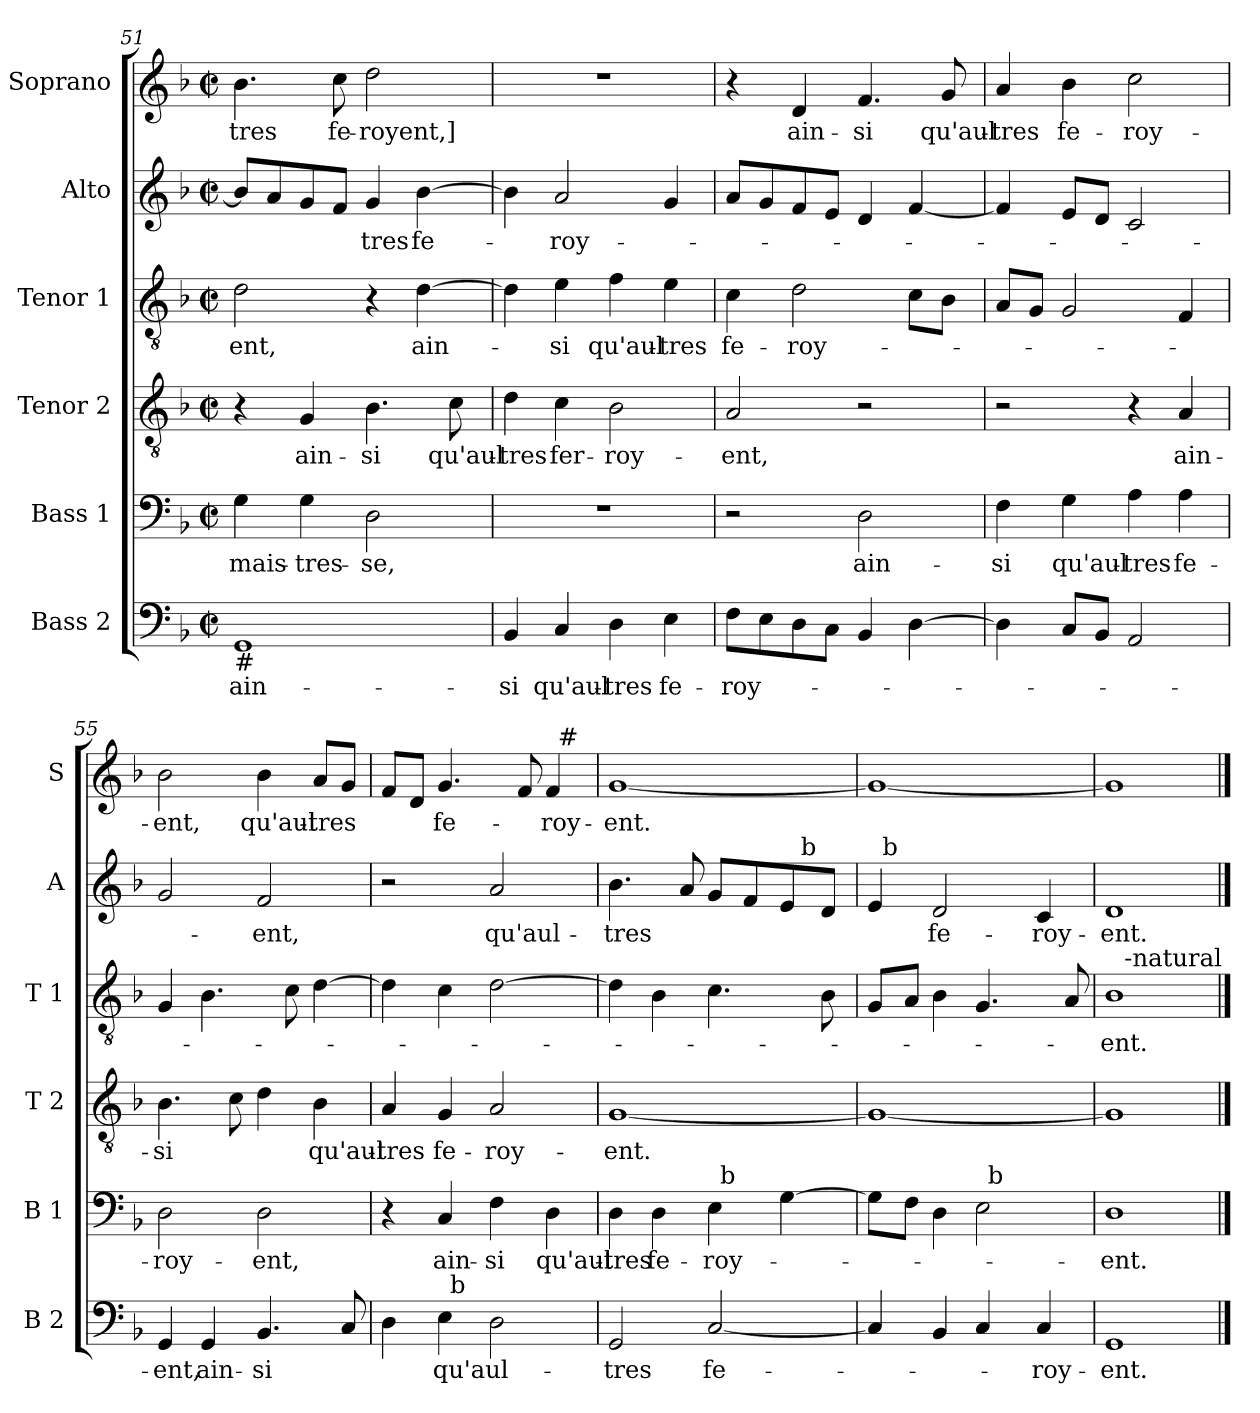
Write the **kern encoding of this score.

**kern	**text	**kern	**text	**kern	**text	**kern	**text	**kern	**text	**kern	**text
*part6	*part6	*part5	*part5	*part4	*part4	*part3	*part3	*part2	*part2	*part1	*part1
*staff6	*staff6	*staff5	*staff5	*staff4	*staff4	*staff3	*staff3	*staff2	*staff2	*staff1	*staff1
*I"Bass 2	*	*I"Bass 1	*	*I"Tenor 2	*	*I"Tenor 1	*	*I"Alto	*	*I"Soprano	*
*I'B 2	*	*I'B 1	*	*I'T 2	*	*I'T 1	*	*I'A	*	*I'S	*
*clefF4	*	*clefF4	*	*clefGv2	*	*clefGv2	*	*clefG2	*	*clefG2	*
*k[b-]	*	*k[b-]	*	*k[b-]	*	*k[b-]	*	*k[b-]	*	*k[b-]	*
*F:	*	*F:	*	*F:	*	*F:	*	*F:	*	*F:	*
*M2/2	*	*M2/2	*	*M2/2	*	*M2/2	*	*M2/2	*	*M2/2	*
*met(c|)	*	*met(c|)	*	*met(c|)	*	*met(c|)	*	*met(c|)	*	*met(c|)	*
=51	=51	=51	=51	=51	=51	=51	=51	=51	=51	=51	=51
!LO:TX:b:t=#	!	!	!	!	!	!	!	!	!	!	!
1GG	ain-	4G\	mais-	4r	.	2d\	-ent,	8b-/L]	.	4.b-\	-tres
.	.	.	.	.	.	.	.	8a/	.	.	.
.	.	4G\	-tres-	4G/	ain-	.	.	8g/	.	.	.
.	.	.	.	.	.	.	.	8f/J	.	8cc\	fe-
.	.	2D\	-se,	4.B-\	-si	4r	.	4g/	-tres	2dd\	-royent,]
.	.	.	.	.	.	[4d\	ain-	[4b-\	fe-	.	.
.	.	.	.	8c\	qu'aul-	.	.	.	.	.	.
=52	=52	=52	=52	=52	=52	=52	=52	=52	=52	=52	=52
4BB-/	-si	1r	.	4d\	-tres	4d\]	.	4b-\]	.	1r	.
4C/	qu'aul-	.	.	4c\	fer-	4e\	-si	2a/	-roy-	.	.
4D\	-tres	.	.	2B-\	-roy-	4f\	qu'aul-	.	.	.	.
4E\	fe-	.	.	.	.	4e\	-tres	4g/	.	.	.
=53	=53	=53	=53	=53	=53	=53	=53	=53	=53	=53	=53
8F\L	-roy-	2r	.	2A/	-ent,	4c\	fe-	8a/L	.	4r	.
8E\	.	.	.	.	.	.	.	8g/	.	.	.
8D\	.	.	.	.	.	2d\	-roy-	8f/	.	4d/	ain-
8C\J	.	.	.	.	.	.	.	8e/J	.	.	.
4BB-/	.	2D\	ain-	2r	.	.	.	4d/	.	4.f/	-si
[4D\	.	.	.	.	.	8c\L	.	[4f/	.	.	.
.	.	.	.	.	.	8B-\J	.	.	.	8g/	qu'aul-
!!LO:LB:g=z
=54	=54	=54	=54	=54	=54	=54	=54	=54	=54	=54	=54
4D\]	.	4F\	-si	2r	.	8A/L	.	4f/]	.	4a/	-tres
.	.	.	.	.	.	8G/J	.	.	.	.	.
8C/L	.	4G\	qu'aul-	.	.	2G/	.	8e/L	.	4b-\	fe-
8BB-/J	.	.	.	.	.	.	.	8d/J	.	.	.
2AA/	.	4A\	-tres	4r	.	.	.	2c/	.	2cc\	-roy-
.	.	4A\	fe-	4A/	ain-	4F/	.	.	.	.	.
=55	=55	=55	=55	=55	=55	=55	=55	=55	=55	=55	=55
4GG/	-ent,	2D\	-roy-	4.B-\	-si	4G/	.	2g/	.	2b-\	-ent,
4GG/	ain-	.	.	.	.	4.B-\	.	.	.	.	.
.	.	.	.	8c\	.	.	.	.	.	.	.
4.BB-/	-si	2D\	-ent,	4d\	.	.	.	2f/	-ent,	4b-\	qu'aul-
.	.	.	.	.	.	8c\	.	.	.	.	.
.	.	.	.	4B-\	qu'aul-	[4d\	.	.	.	8a/L	-tres
8C/	.	.	.	.	.	.	.	.	.	8g/J	.
=56	=56	=56	=56	=56	=56	=56	=56	=56	=56	=56	=56
*^	*	*	*	*	*	*	*	*	*	*^	*
4D\	4ryy	.	4r	.	4A/	-tres	4d\]	.	2r	.	8f/L	2ryy	.
.	.	.	.	.	.	.	.	.	.	.	8d/J	.	.
4E\	32ryy	qu'aul-	4C/	ain-	4G/	fe-	4c\	.	.	.	4.g/	.	fe-
!	!LO:TX:a:t=b	!	!	!	!	!	!	!	!	!	!	!	!
.	2ryy	.	.	.	.	.	.	.	.	.	.	.	.
2D\	.	.	4F\	-si	2A/	-roy-	[2d\	.	2a/	qu'aul-	.	4ryy	.
.	.	.	.	.	.	.	.	.	.	.	8f/	.	.
.	.	.	4D\	qu'aul-	.	.	.	.	.	.	4f/	32ryy	-roy-
!	!	!	!	!	!	!	!	!	!	!	!	!LO:TX:a:t=#	!
.	8..ryy	.	.	.	.	.	.	.	.	.	.	8..ryy	.
*v	*v	*	*	*	*	*	*	*	*	*	*v	*v	*
=57	=57	=57	=57	=57	=57	=57	=57	=57	=57	=57	=57
*	*	*^	*	*	*	*	*	*^	*	*	*
2GG/	-tres	4D\	2ryy	-tres	[1G	-ent.	4d\]	.	4.b-\	3%2ryy	-tres	[1g	-ent.
.	.	4D\	.	fe-	.	.	4B-\	.	.	.	.	.	.
.	.	.	.	.	.	.	.	.	8a/	.	.	.	.
[2C/	fe-	4E\	32ryy	-roy-	.	.	4.c\	.	8g/L	.	.	.	.
!	!	!	!LO:TX:a:t=b	!	!	!	!	!	!	!	!	!	!
.	.	.	4...ryy	.	.	.	.	.	.	.	.	.	.
.	.	.	.	.	.	.	.	.	8f/	.	.	.	.
.	.	.	.	.	.	.	.	.	.	12ryy	.	.	.
.	.	[4G\	.	.	.	.	.	.	8e/	24ryy	.	.	.
.	.	.	.	.	.	.	.	.	.	96ryy	.	.	.
!	!	!	!	!	!	!	!	!	!	!LO:TX:a:t=b	!	!	!
.	.	.	.	.	.	.	.	.	.	6ryy	.	.	.
.	.	.	.	.	.	.	8B-\	.	8d/J	.	.	.	.
.	.	.	.	.	.	.	.	.	.	48.ryy	.	.	.
=58	=58	=58	=58	=58	=58	=58	=58	=58	=58	=58	=58	=58	=58
4C/]	.	8G\L]	2ryy	.	1G_	.	8G/L	.	4e/	24ryy	.	1g_	.
!	!	!	!	!	!	!	!	!	!	!LO:TX:a:t=b	!	!	!
.	.	.	.	.	.	.	.	.	.	3%2ryy	.	.	.
.	.	8F\J	.	.	.	.	8A/J	.	.	.	.	.	.
4BB-/	.	4D\	.	.	.	.	4B-\	.	2d/	.	fe-	.	.
4C/	.	2E\	32ryy	.	.	.	4.G/	.	.	.	.	.	.
!	!	!	!LO:TX:a:t=b	!	!	!	!	!	!	!	!	!	!
.	.	.	4...ryy	.	.	.	.	.	.	.	.	.	.
.	.	.	.	.	.	.	.	.	.	6..ryy	.	.	.
4C/	-roy-	.	.	.	.	.	.	.	4c/	.	-roy-	.	.
.	.	.	.	.	.	.	8A/	.	.	.	.	.	.
*	*	*v	*v	*	*	*	*	*	*v	*v	*	*	*
=59	=59	=59	=59	=59	=59	=59	=59	=59	=59	=59	=59
*	*	*	*	*	*	*^	*	*	*	*	*
1GG	-ent.	1D	-ent.	1G]	.	1B-	16ryy	-ent.	1d	-ent.	1g]	.
!	!	!	!	!	!	!	!LO:TX:a:t=-natural	!	!	!	!	!
.	.	.	.	.	.	.	2...ryy	.	.	.	.	.
*	*	*	*	*	*	*v	*v	*	*	*	*	*
==	==	==	==	==	==	==	==	==	==	==	==
*-	*-	*-	*-	*-	*-	*-	*-	*-	*-	*-	*-
